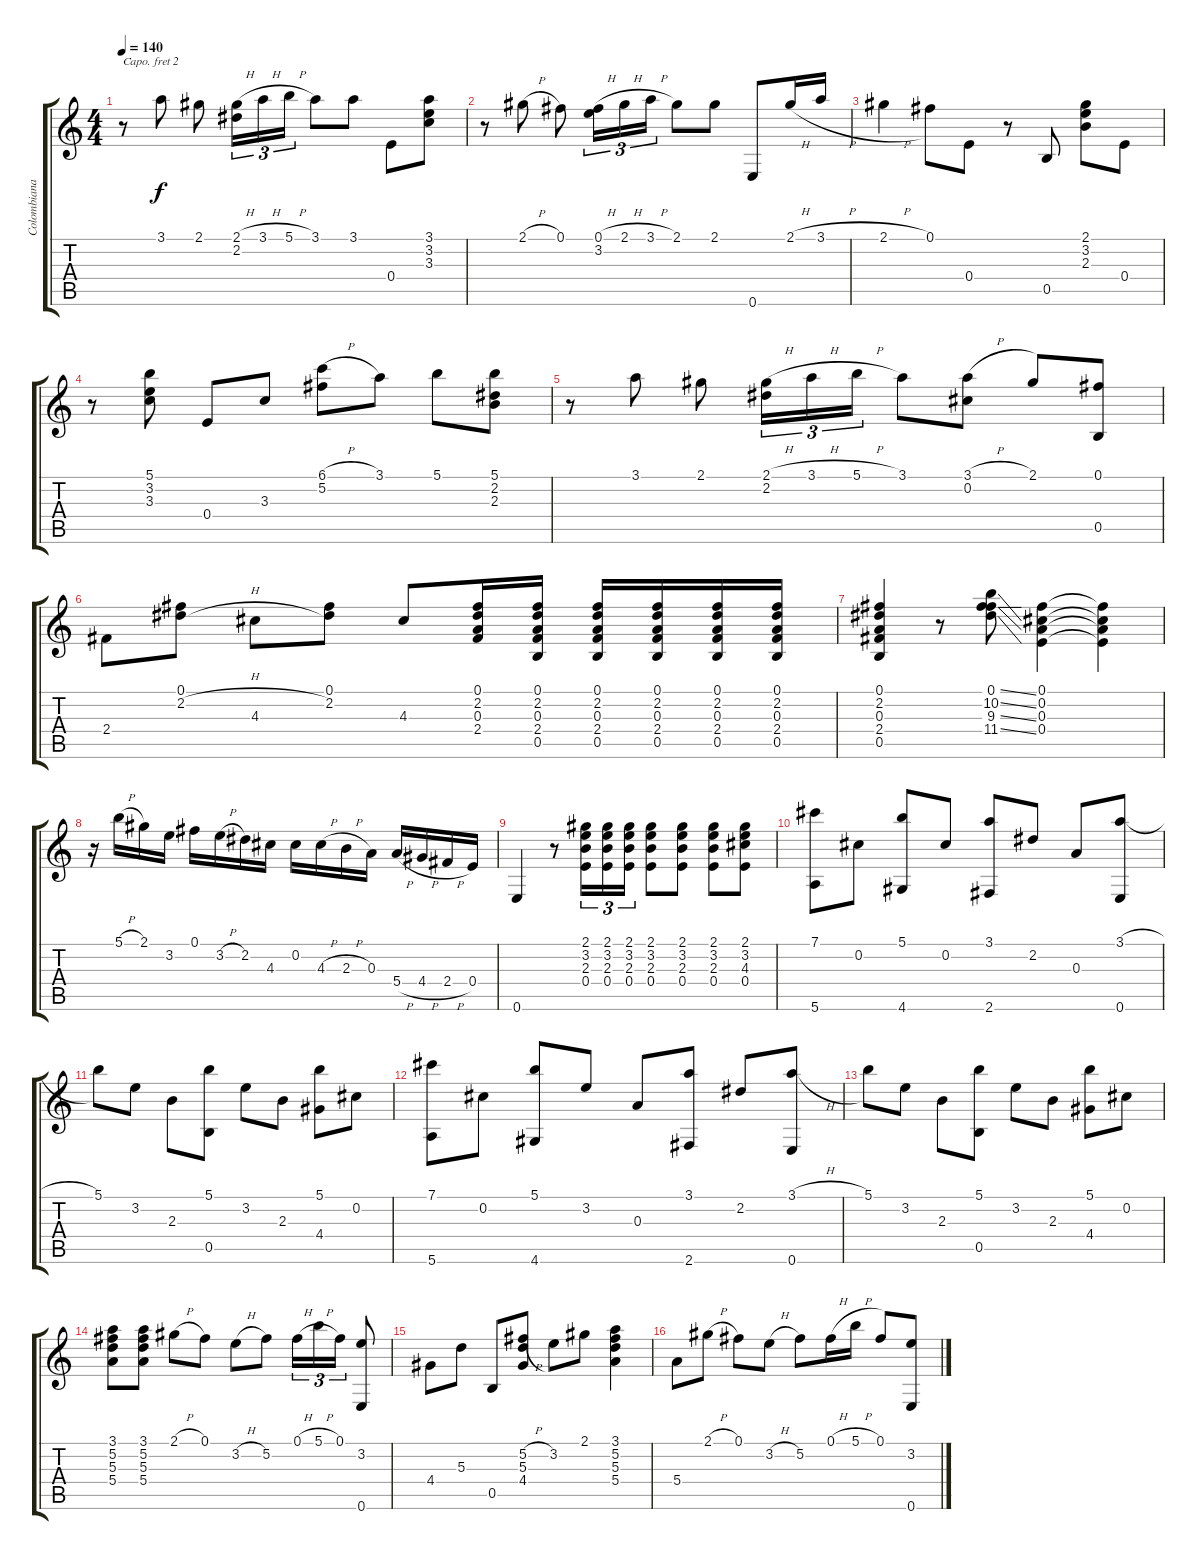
\track ("Colombiana" "Colombiana") {instrument acousticguitarnylon}
\staff {score tabs}
\capo 2
\tuning (E4 B3 G3 D3 A2 D2) {hide}
\ts (4 4)
\tempo 140
\clef g2
\ks c
r.8{dy f} 3.1.8 2.1.8 (2.1{h} 2.2).16{tu (3 2)} 3.1{h}.16{tu (3 2)} 5.1{h}.16{tu (3 2)} 3.1.8 3.1.8 0.4.8 (3.1 3.2 3.3).8 |
r.8 2.1{h}.8 0.1.8 (0.1{h} 3.2).16{tu (3 2)} 2.1{h}.16{tu (3 2)} 3.1{h}.16{tu (3 2)} 2.1.8 2.1.8 0.6.8 2.1{h}.16 3.1{h}.16 |
2.1{h}.4 0.1.8 0.4.8 r.8 0.5.8 (2.1 3.2 2.3).8 0.4.8 |
r.8 (5.1 3.2 3.3).8 0.4.8 3.3.8 (6.1{h} 5.2).8 3.1.8 5.1.8 (5.1 2.2 2.3).8 |
r.8 3.1.8 2.1.8 (2.1{h} 2.2).16{tu (3 2)} 3.1{h}.16{tu (3 2)} 5.1{h}.16{tu (3 2)} 3.1.8 (3.1{h} 0.2).8 2.1.8 (0.1 0.5).8 |
2.4.8 (0.1 2.2{h}).8 4.3.8 (0.1 2.2).8 4.3.8 (0.1 2.2 0.3 2.4).16 (0.1 2.2 0.3 2.4 0.5).16 (0.1 2.2 0.3 2.4 0.5).16 (0.1 2.2 0.3 2.4 0.5).16 (0.1 2.2 0.3 2.4 0.5).16 (0.1 2.2 0.3 2.4 0.5).16 |
(0.1 2.2 0.3 2.4 0.5).4 r.8 (0.1{ss} 10.2{ss} 9.3{ss} 11.4{ss}).8 (0.1 0.2 0.3 0.4).4 (0.1{t} 0.2{t} 0.3{t} 0.4{t}).4 |
r.16 5.1{h}.16 2.1.16 3.2.16 0.1.16 3.2{h}.16 2.2.16 4.3.16 0.2.16 4.3{h}.16 2.3{h}.16 0.3.16 5.4{h}.16 4.4{h}.16 2.4{h}.16 0.4.16 |
0.6.4 r.8 (2.1 3.2 2.3 0.4).16{tu (3 2)} (2.1 3.2 2.3 0.4).16{tu (3 2)} (2.1 3.2 2.3 0.4).16{tu (3 2)} (2.1 3.2 2.3 0.4).8 (2.1 3.2 2.3 0.4).8 (2.1 3.2 2.3 0.4).8 (2.1 3.2 4.3 0.4).8 |
(7.1 5.6).8 0.2.8 (5.1 4.6).8 0.2.8 (3.1 2.6).8 2.2.8 0.3.8 (3.1{h} 0.6).8 |
5.1.8 3.2.8 2.3.8 (5.1 0.5).8 3.2.8 2.3.8 (5.1 4.4).8 0.2.8 |
(7.1 5.6).8 0.2.8 (5.1 4.6).8 3.2.8 0.3.8 (3.1 2.6).8 2.2.8 (3.1{h} 0.6).8 |
5.1.8 3.2.8 2.3.8 (5.1 0.5).8 3.2.8 2.3.8 (5.1 4.4).8 0.2.8 |
(3.1 5.2 5.3 5.4).8 (3.1 5.2 5.3 5.4).8 2.1{h}.8 0.1.8 3.2{h}.8 5.2.8 0.1{h}.16{tu (3 2)} 5.1{h}.16{tu (3 2)} 0.1.16{tu (3 2)} (3.2 0.6).8 |
4.4.8 5.3.8 0.5.8 (5.2{h} 5.3 4.4).8 3.2.8 2.1.8 (3.1 5.2 5.3 5.4).4 |
5.4.8 2.1{h}.8 0.1.8 3.2{h}.8 5.2.8 0.1{h}.16 5.1{h}.16 0.1.8 (3.2 0.6).8
